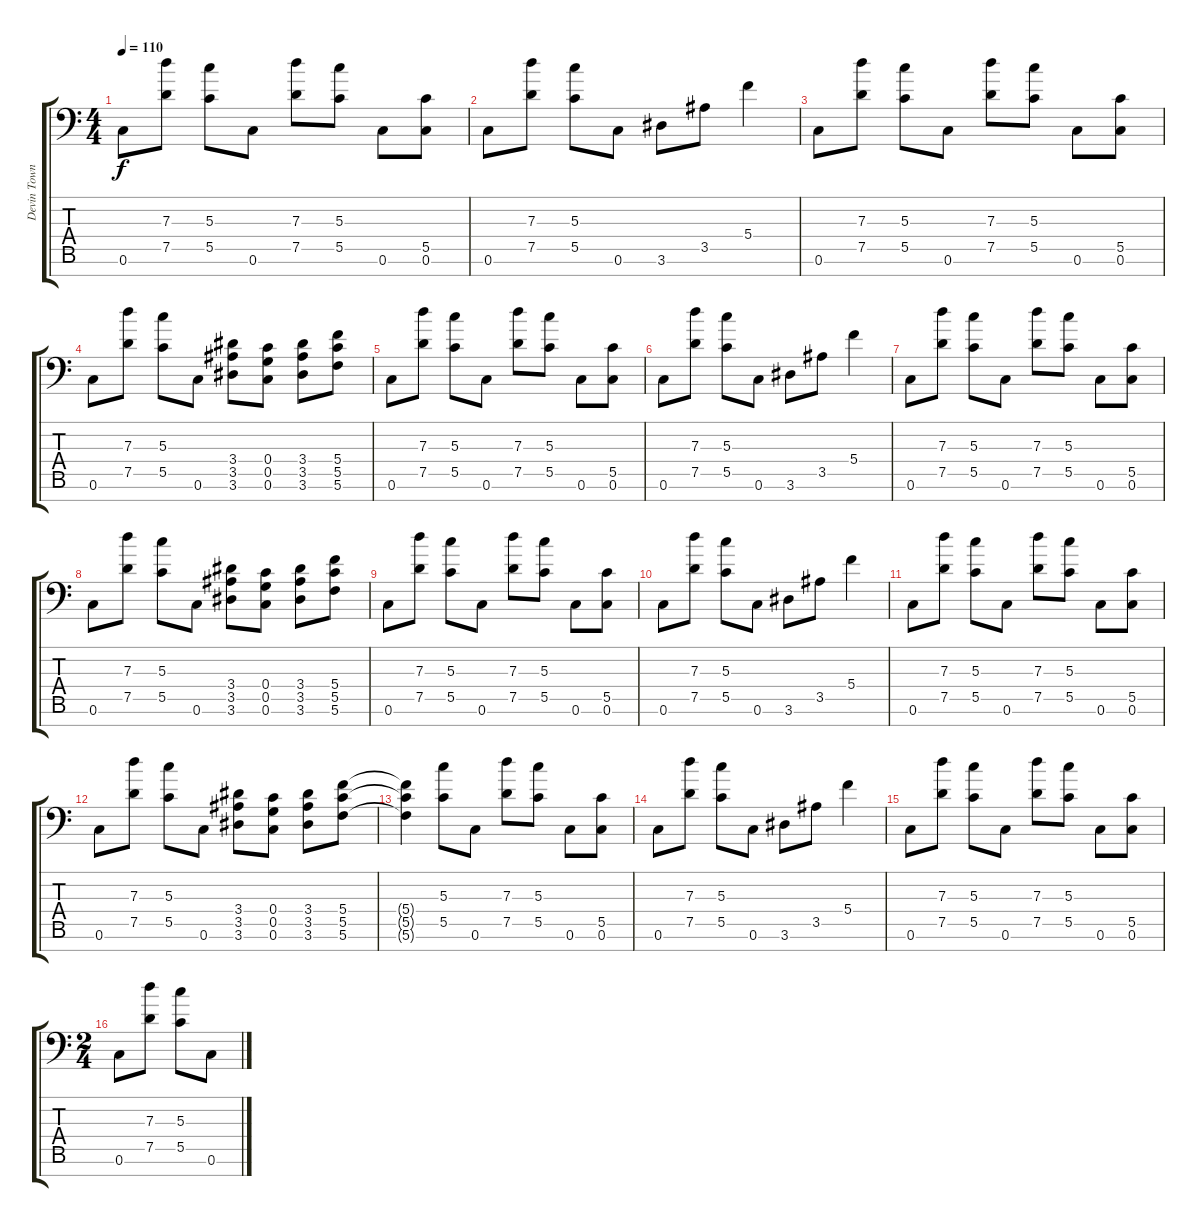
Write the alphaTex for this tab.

\track ("Devin Townsend" "Devin Town") {instrument distortionguitar}
\staff {score tabs}
\tuning (E4 C4 G3 C3 G2 C2 G1) {hide}
\ts (4 4)
\tempo 110
\clef f4
\ks c
0.6.8{dy f} (7.3 7.5).8 (5.3 5.5).8 0.6.8 (7.3 7.5).8 (5.3 5.5).8 0.6.8 (5.5 0.6).8 |
0.6.8 (7.3 7.5).8 (5.3 5.5).8 0.6.8 3.6.8 3.5.8 5.4.4 |
0.6.8 (7.3 7.5).8 (5.3 5.5).8 0.6.8 (7.3 7.5).8 (5.3 5.5).8 0.6.8 (5.5 0.6).8 |
0.6.8 (7.3 7.5).8 (5.3 5.5).8 0.6.8 (3.4 3.5 3.6).8 (0.4 0.5 0.6).8 (3.4 3.5 3.6).8 (5.4 5.5 5.6).8 |
0.6.8 (7.3 7.5).8 (5.3 5.5).8 0.6.8 (7.3 7.5).8 (5.3 5.5).8 0.6.8 (5.5 0.6).8 |
0.6.8 (7.3 7.5).8 (5.3 5.5).8 0.6.8 3.6.8 3.5.8 5.4.4 |
0.6.8 (7.3 7.5).8 (5.3 5.5).8 0.6.8 (7.3 7.5).8 (5.3 5.5).8 0.6.8 (5.5 0.6).8 |
0.6.8 (7.3 7.5).8 (5.3 5.5).8 0.6.8 (3.4 3.5 3.6).8 (0.4 0.5 0.6).8 (3.4 3.5 3.6).8 (5.4 5.5 5.6).8 |
0.6.8 (7.3 7.5).8 (5.3 5.5).8 0.6.8 (7.3 7.5).8 (5.3 5.5).8 0.6.8 (5.5 0.6).8 |
0.6.8 (7.3 7.5).8 (5.3 5.5).8 0.6.8 3.6.8 3.5.8 5.4.4 |
0.6.8 (7.3 7.5).8 (5.3 5.5).8 0.6.8 (7.3 7.5).8 (5.3 5.5).8 0.6.8 (5.5 0.6).8 |
0.6.8 (7.3 7.5).8 (5.3 5.5).8 0.6.8 (3.4 3.5 3.6).8 (0.4 0.5 0.6).8 (3.4 3.5 3.6).8 (5.4 5.5 5.6).8 |
(5.4{t} 5.5{t} 5.6{t}).4 (5.3 5.5).8 0.6.8 (7.3 7.5).8 (5.3 5.5).8 0.6.8 (5.5 0.6).8 |
0.6.8 (7.3 7.5).8 (5.3 5.5).8 0.6.8 3.6.8 3.5.8 5.4.4 |
0.6.8 (7.3 7.5).8 (5.3 5.5).8 0.6.8 (7.3 7.5).8 (5.3 5.5).8 0.6.8 (5.5 0.6).8 |
\ts (2 4)
0.6.8 (7.3 7.5).8 (5.3 5.5).8 0.6.8
